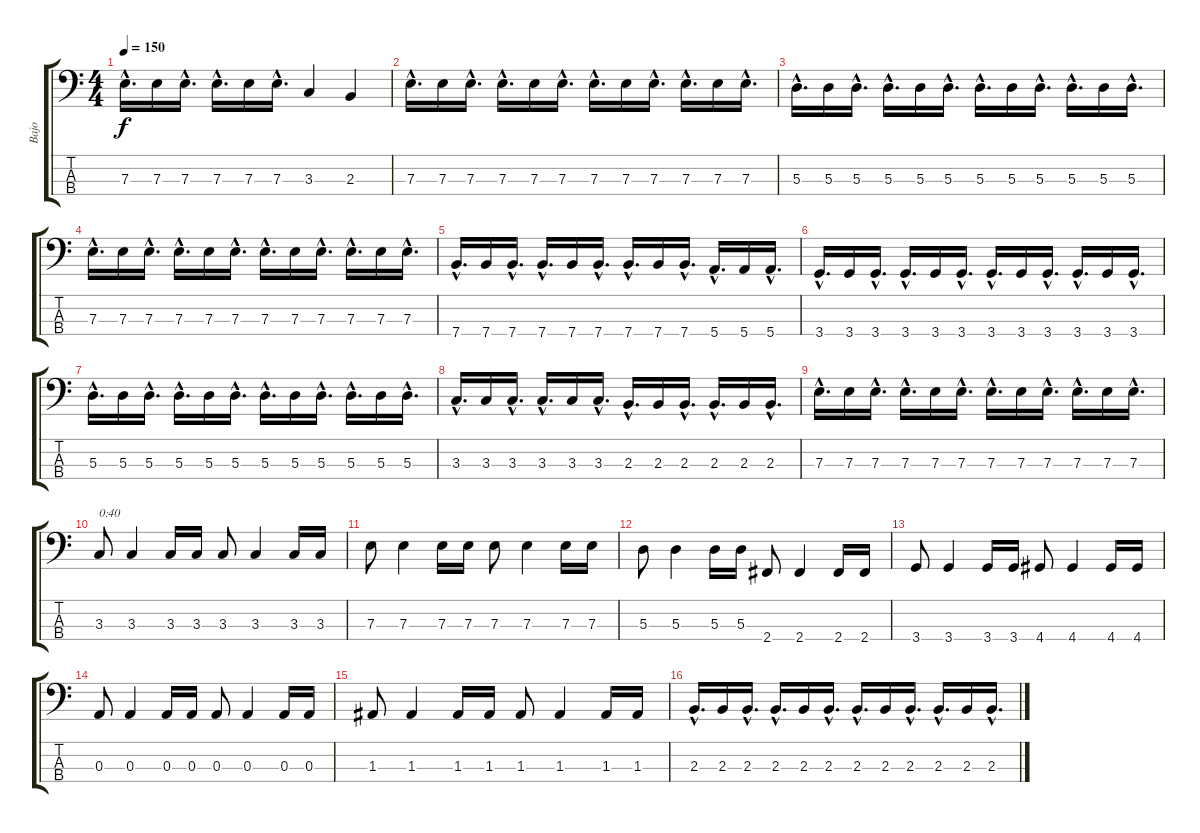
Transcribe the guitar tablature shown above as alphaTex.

\track ("Bajo" "Bajo") {instrument electricbassfinger}
\staff {score tabs}
\tuning (G2 D2 A1 E1) {hide}
\ts (4 4)
\tempo 150
\clef f4
\ks c
7.3{hac}.16{d dy f} 7.3.16 7.3{hac}.16{d} 7.3{hac}.16{d} 7.3.16 7.3{hac}.16{d} 3.3.4 2.3.4 |
7.3{hac}.16{d} 7.3.16 7.3{hac}.16{d} 7.3{hac}.16{d} 7.3.16 7.3{hac}.16{d} 7.3{hac}.16{d} 7.3.16 7.3{hac}.16{d} 7.3{hac}.16{d} 7.3.16 7.3{hac}.16{d} |
5.3{hac}.16{d} 5.3.16 5.3{hac}.16{d} 5.3{hac}.16{d} 5.3.16 5.3{hac}.16{d} 5.3{hac}.16{d} 5.3.16 5.3{hac}.16{d} 5.3{hac}.16{d} 5.3.16 5.3{hac}.16{d} |
7.3{hac}.16{d} 7.3.16 7.3{hac}.16{d} 7.3{hac}.16{d} 7.3.16 7.3{hac}.16{d} 7.3{hac}.16{d} 7.3.16 7.3{hac}.16{d} 7.3{hac}.16{d} 7.3.16 7.3{hac}.16{d} |
7.4{hac}.16{d} 7.4.16 7.4{hac}.16{d} 7.4{hac}.16{d} 7.4.16 7.4{hac}.16{d} 7.4{hac}.16{d} 7.4.16 7.4{hac}.16{d} 5.4{hac}.16{d} 5.4.16 5.4{hac}.16{d} |
3.4{hac}.16{d} 3.4.16 3.4{hac}.16{d} 3.4{hac}.16{d} 3.4.16 3.4{hac}.16{d} 3.4{hac}.16{d} 3.4.16 3.4{hac}.16{d} 3.4{hac}.16{d} 3.4.16 3.4{hac}.16{d} |
5.3{hac}.16{d} 5.3.16 5.3{hac}.16{d} 5.3{hac}.16{d} 5.3.16 5.3{hac}.16{d} 5.3{hac}.16{d} 5.3.16 5.3{hac}.16{d} 5.3{hac}.16{d} 5.3.16 5.3{hac}.16{d} |
3.3{hac}.16{d} 3.3.16 3.3{hac}.16{d} 3.3{hac}.16{d} 3.3.16 3.3{hac}.16{d} 2.3{hac}.16{d} 2.3.16 2.3{hac}.16{d} 2.3{hac}.16{d} 2.3.16 2.3{hac}.16{d} |
7.3{hac}.16{d} 7.3.16 7.3{hac}.16{d} 7.3{hac}.16{d} 7.3.16 7.3{hac}.16{d} 7.3{hac}.16{d} 7.3.16 7.3{hac}.16{d} 7.3{hac}.16{d} 7.3.16 7.3{hac}.16{d} |
3.3.8{txt "0:40"} 3.3.4 3.3.16 3.3.16 3.3.8 3.3.4 3.3.16 3.3.16 |
7.3.8 7.3.4 7.3.16 7.3.16 7.3.8 7.3.4 7.3.16 7.3.16 |
5.3.8 5.3.4 5.3.16 5.3.16 2.4.8 2.4.4 2.4.16 2.4.16 |
3.4.8 3.4.4 3.4.16 3.4.16 4.4.8 4.4.4 4.4.16 4.4.16 |
0.3.8 0.3.4 0.3.16 0.3.16 0.3.8 0.3.4 0.3.16 0.3.16 |
1.3.8 1.3.4 1.3.16 1.3.16 1.3.8 1.3.4 1.3.16 1.3.16 |
2.3{hac}.16{d} 2.3.16 2.3{hac}.16{d} 2.3{hac}.16{d} 2.3.16 2.3{hac}.16{d} 2.3{hac}.16{d} 2.3.16 2.3{hac}.16{d} 2.3{hac}.16{d} 2.3.16 2.3{hac}.16{d}
